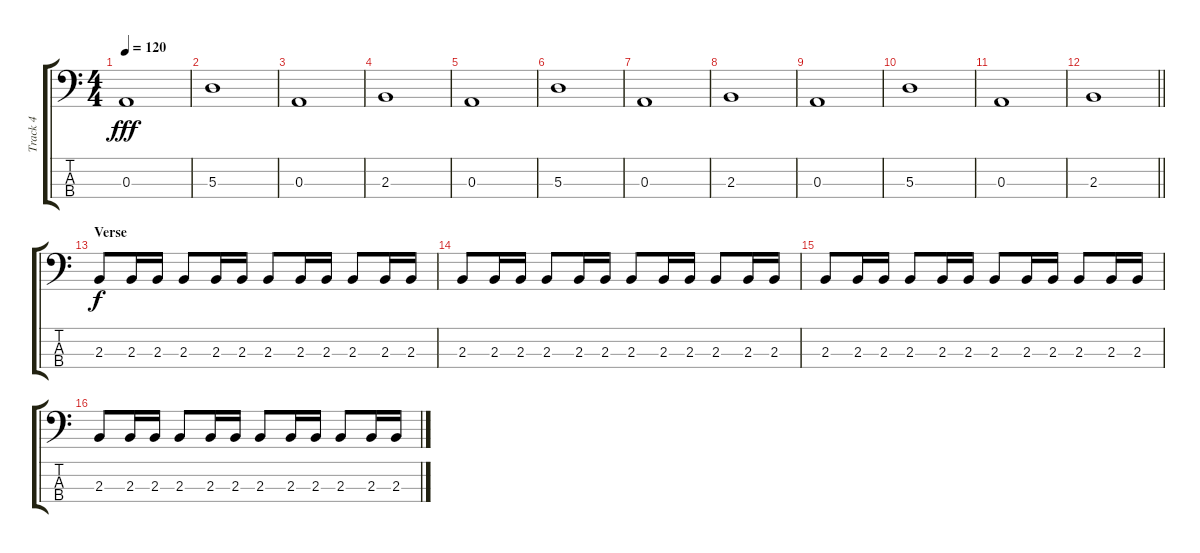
\track ("Track 4" "Track 4") {instrument electricbasspick}
\staff {score tabs}
\tuning (G2 D2 A1 E1) {hide}
\ts (4 4)
\tempo 120
\clef f4
\ks c
0.3.1{dy fff} |
5.3.1 |
0.3.1 |
2.3.1 |
0.3.1 |
5.3.1 |
0.3.1 |
2.3.1 |
0.3.1 |
5.3.1 |
0.3.1 |
\barLineRight lightlight
2.3.1 |
\section ("" "Verse")
2.3.8{dy f} 2.3.16 2.3.16 2.3.8 2.3.16 2.3.16 2.3.8 2.3.16 2.3.16 2.3.8 2.3.16 2.3.16 |
2.3.8 2.3.16 2.3.16 2.3.8 2.3.16 2.3.16 2.3.8 2.3.16 2.3.16 2.3.8 2.3.16 2.3.16 |
2.3.8 2.3.16 2.3.16 2.3.8 2.3.16 2.3.16 2.3.8 2.3.16 2.3.16 2.3.8 2.3.16 2.3.16 |
2.3.8 2.3.16 2.3.16 2.3.8 2.3.16 2.3.16 2.3.8 2.3.16 2.3.16 2.3.8 2.3.16 2.3.16
